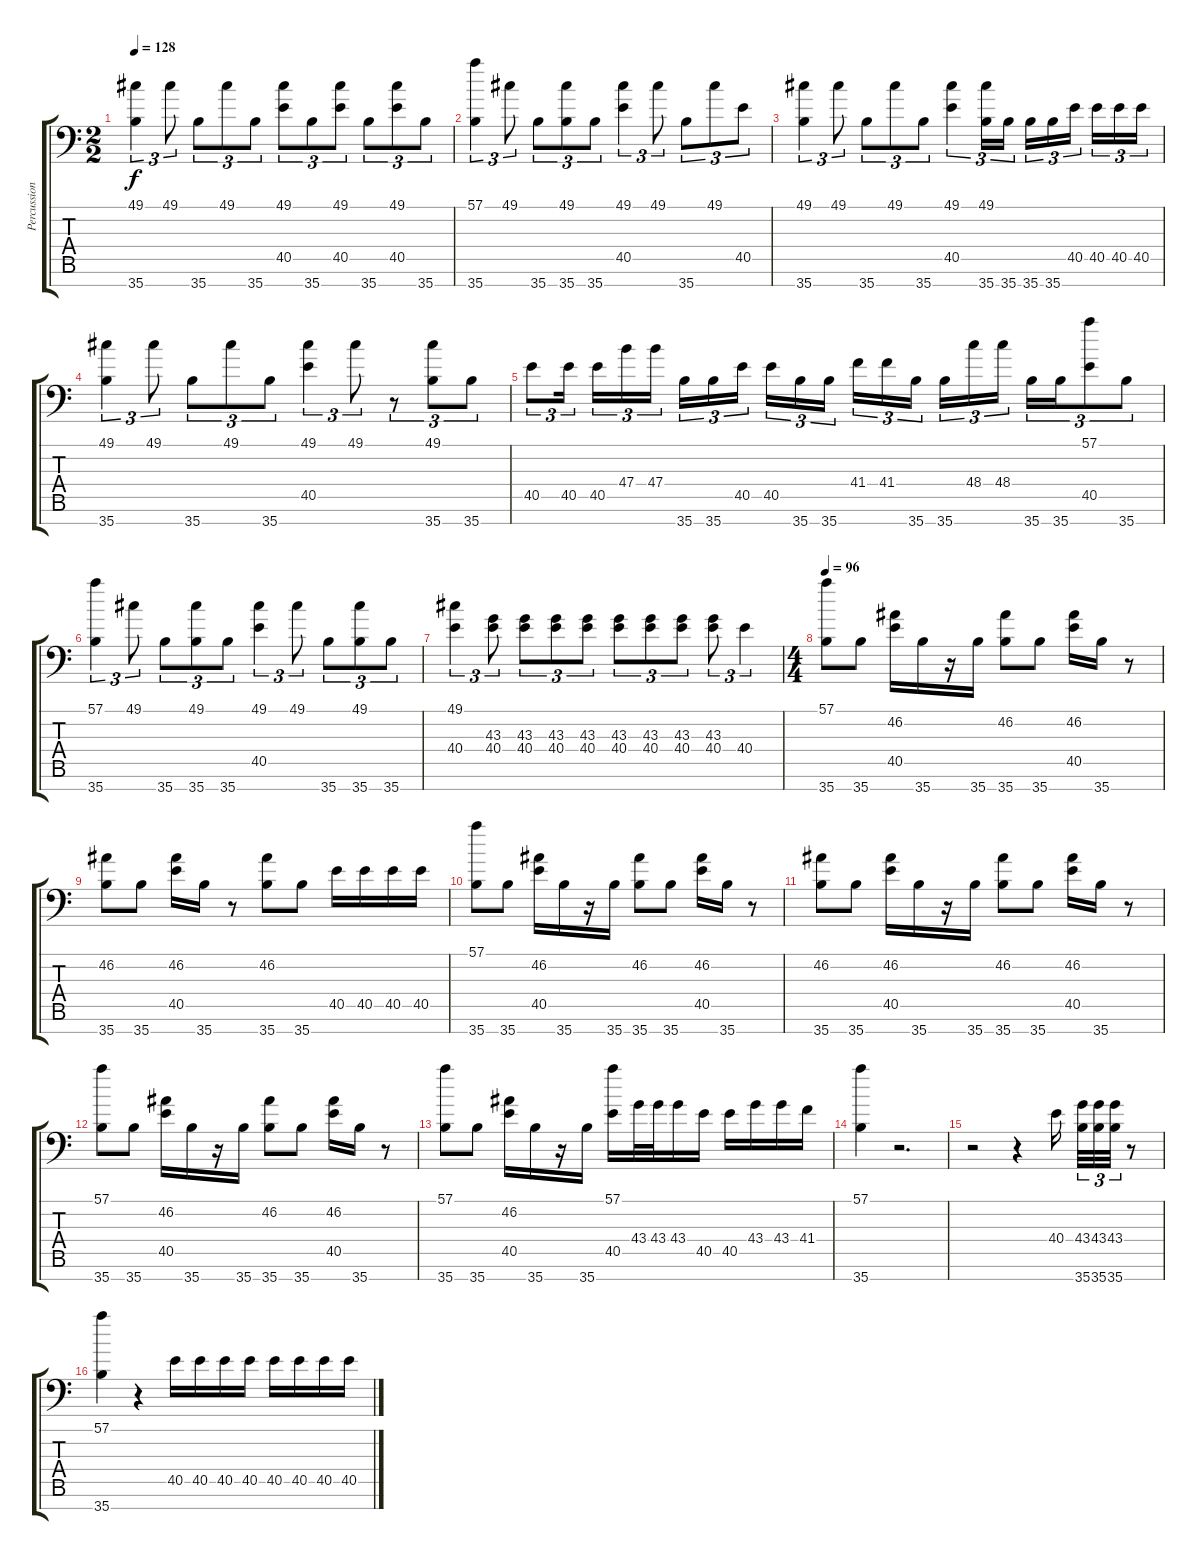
\track ("Percussion" "Percussion") {instrument acousticgrandpiano}
\staff {score tabs}
\tuning (C-1 C-1 C-1 C-1 C-1 C-1 C-1) {hide}
\ts (2 2)
\tempo 128
\clef f4
\ks c
(49.1 35.7).4{tu (3 2) dy f} 49.1.8{tu (3 2)} 35.7.8{tu (3 2)} 49.1.8{tu (3 2)} 35.7.8{tu (3 2)} (49.1 40.5).8{tu (3 2)} 35.7.8{tu (3 2)} (49.1 40.5).8{tu (3 2)} 35.7.8{tu (3 2)} (49.1 40.5).8{tu (3 2)} 35.7.8{tu (3 2)} |
(57.1 35.7).4{tu (3 2)} 49.1.8{tu (3 2)} 35.7.8{tu (3 2)} (49.1 35.7).8{tu (3 2)} 35.7.8{tu (3 2)} (49.1 40.5).4{tu (3 2)} 49.1.8{tu (3 2)} 35.7.8{tu (3 2)} 49.1.8{tu (3 2)} 40.5.8{tu (3 2)} |
(49.1 35.7).4{tu (3 2)} 49.1.8{tu (3 2)} 35.7.8{tu (3 2)} 49.1.8{tu (3 2)} 35.7.8{tu (3 2)} (49.1 40.5).4{tu (3 2)} (49.1 35.7).16{tu (3 2)} 35.7.16{tu (3 2)} 35.7.16{tu (3 2)} 35.7.16{tu (3 2)} 40.5.16{tu (3 2)} 40.5.16{tu (3 2)} 40.5.16{tu (3 2)} 40.5.16{tu (3 2)} |
(49.1 35.7).4{tu (3 2)} 49.1.8{tu (3 2)} 35.7.8{tu (3 2)} 49.1.8{tu (3 2)} 35.7.8{tu (3 2)} (49.1 40.5).4{tu (3 2)} 49.1.8{tu (3 2)} r.8{tu (3 2)} (49.1 35.7).8{tu (3 2)} 35.7.8{tu (3 2)} |
40.5.8{tu (3 2)} 40.5.16{tu (3 2)} 40.5.16{tu (3 2)} 47.4.16{tu (3 2)} 47.4.16{tu (3 2)} 35.7.16{tu (3 2)} 35.7.16{tu (3 2)} 40.5.16{tu (3 2)} 40.5.16{tu (3 2)} 35.7.16{tu (3 2)} 35.7.16{tu (3 2)} 41.4.16{tu (3 2)} 41.4.16{tu (3 2)} 35.7.16{tu (3 2)} 35.7.16{tu (3 2)} 48.4.16{tu (3 2)} 48.4.16{tu (3 2)} 35.7.16{tu (3 2)} 35.7.16{tu (3 2)} (57.1 40.5).8{tu (3 2)} 35.7.8{tu (3 2)} |
(57.1 35.7).4{tu (3 2)} 49.1.8{tu (3 2)} 35.7.8{tu (3 2)} (49.1 35.7).8{tu (3 2)} 35.7.8{tu (3 2)} (49.1 40.5).4{tu (3 2)} 49.1.8{tu (3 2)} 35.7.8{tu (3 2)} (49.1 35.7).8{tu (3 2)} 35.7.8{tu (3 2)} |
(49.1 40.4).4{tu (3 2)} (43.3 40.4).8{tu (3 2)} (43.3 40.4).8{tu (3 2)} (43.3 40.4).8{tu (3 2)} (43.3 40.4).8{tu (3 2)} (43.3 40.4).8{tu (3 2)} (43.3 40.4).8{tu (3 2)} (43.3 40.4).8{tu (3 2)} (43.3 40.4).8{tu (3 2)} 40.4.4{tu (3 2)} |
\ts (4 4)
\tempo 96
(57.1 35.7).8 35.7.8 (46.2 40.5).16 35.7.16 r.16 35.7.16 (46.2 35.7).8 35.7.8 (46.2 40.5).16 35.7.16 r.8 |
(46.2 35.7).8 35.7.8 (46.2 40.5).16 35.7.16 r.8 (46.2 35.7).8 35.7.8 40.5.16 40.5.16 40.5.16 40.5.16 |
(57.1 35.7).8 35.7.8 (46.2 40.5).16 35.7.16 r.16 35.7.16 (46.2 35.7).8 35.7.8 (46.2 40.5).16 35.7.16 r.8 |
(46.2 35.7).8 35.7.8 (46.2 40.5).16 35.7.16 r.16 35.7.16 (46.2 35.7).8 35.7.8 (46.2 40.5).16 35.7.16 r.8 |
(57.1 35.7).8 35.7.8 (46.2 40.5).16 35.7.16 r.16 35.7.16 (46.2 35.7).8 35.7.8 (46.2 40.5).16 35.7.16 r.8 |
(57.1 35.7).8 35.7.8 (46.2 40.5).16 35.7.16 r.16 35.7.16 (57.1 40.5).16 43.4.32 43.4.32 43.4.16 40.5.16 40.5.16 43.4.16 43.4.16 41.4.16 |
(57.1 35.7).4 r.2{d} |
r.2 r.4 40.4.16 (43.4 35.7).32{tu (3 2)} (43.4 35.7).32{tu (3 2)} (43.4 35.7).32{tu (3 2)} r.8 |
(57.1 35.7).4 r.4 40.5.16 40.5.16 40.5.16 40.5.16 40.5.16 40.5.16 40.5.16 40.5.16
